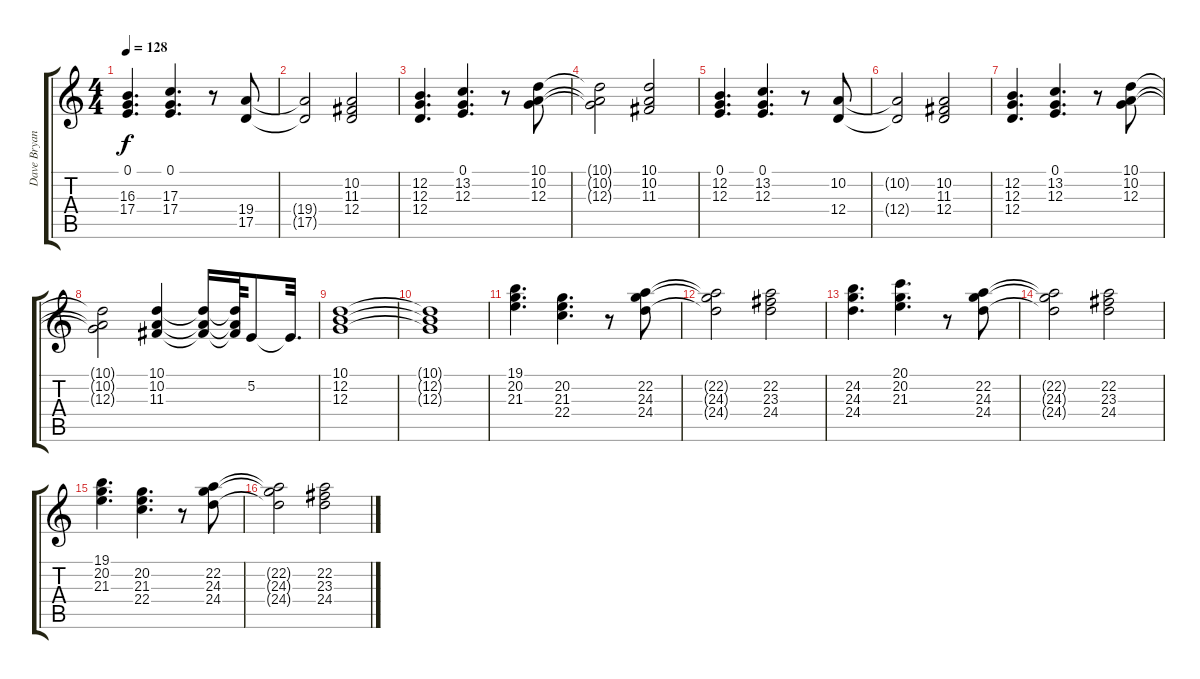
\track ("Dave Bryan" "Dave Bryan") {instrument synthstrings1}
\staff {score tabs}
\tuning (E4 B3 G3 D3 A2 E2) {hide}
\ts (4 4)
\tempo 128
\clef g2
\ks c
(0.1 16.3 17.4).4{d dy f} (0.1 17.3 17.4).4{d} r.8 (19.4 17.5).8 |
(19.4{t} 17.5{t}).2 (10.2 11.3 12.4).2 |
(12.2 12.3 12.4).4{d} (0.1 13.2 12.3).4{d} r.8 (10.1 10.2 12.3).8 |
(10.1{t} 10.2{t} 12.3{t}).2 (10.1 10.2 11.3).2 |
(0.1 12.2 12.3).4{d} (0.1 13.2 12.3).4{d} r.8 (10.2 12.4).8 |
(10.2{t} 12.4{t}).2 (10.2 11.3 12.4).2 |
(12.2 12.3 12.4).4{d} (0.1 13.2 12.3).4{d} r.8 (10.1 10.2 12.3).8 |
(10.1{t} 10.2{t} 12.3{t}).2 (10.1 10.2 11.3).4 (10.1{t} 10.2{t} 11.3{t}).16 (10.1{t} 10.2{t} 11.3{t}).64 5.2.8 5.2{t}.32{d} |
(10.1 12.2 12.3).1 |
(10.1{t} 12.2{t} 12.3{t}).1 |
(19.1 20.2 21.3).4{d} (20.2 21.3 22.4).4{d} r.8 (22.2 24.3 24.4).8 |
(22.2{t} 24.3{t} 24.4{t}).2 (22.2 23.3 24.4).2 |
(24.2 24.3 24.4).4{d} (20.1 20.2 21.3).4{d} r.8 (22.2 24.3 24.4).8 |
(22.2{t} 24.3{t} 24.4{t}).2 (22.2 23.3 24.4).2 |
(19.1 20.2 21.3).4{d} (20.2 21.3 22.4).4{d} r.8 (22.2 24.3 24.4).8 |
(22.2{t} 24.3{t} 24.4{t}).2 (22.2 23.3 24.4).2
